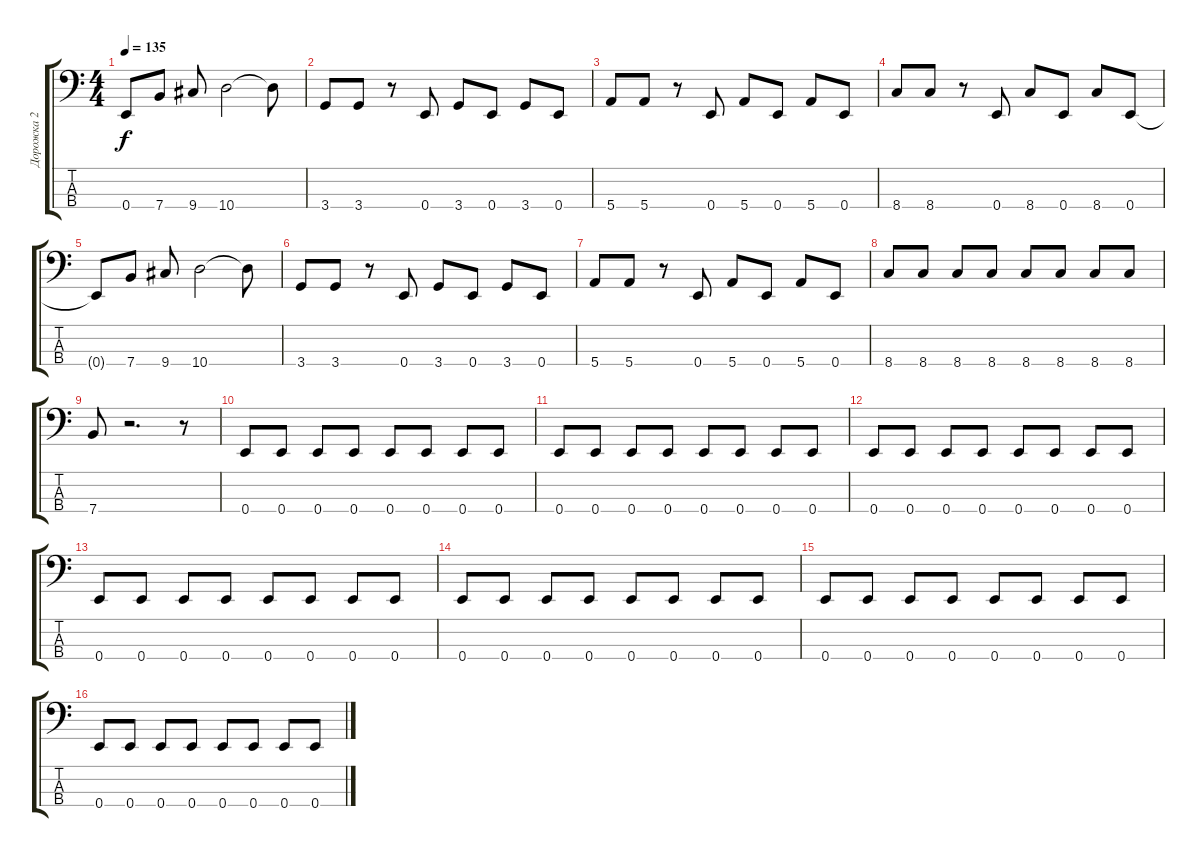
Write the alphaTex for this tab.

\track ("Дорожка 2" "Дорожка 2") {instrument electricbasspick}
\staff {score tabs}
\tuning (G2 D2 A1 E1) {hide}
\ts (4 4)
\tempo 135
\clef f4
\ks c
0.4{t}.8{dy f} 7.4.8 9.4.8 10.4.2 10.4{t}.8 |
3.4.8 3.4.8 r.8 0.4.8 3.4.8 0.4.8 3.4.8 0.4.8 |
5.4.8 5.4.8 r.8 0.4.8 5.4.8 0.4.8 5.4.8 0.4.8 |
8.4.8 8.4.8 r.8 0.4.8 8.4.8 0.4.8 8.4.8 0.4.8 |
0.4{t}.8 7.4.8 9.4.8 10.4.2 10.4{t}.8 |
3.4.8 3.4.8 r.8 0.4.8 3.4.8 0.4.8 3.4.8 0.4.8 |
5.4.8 5.4.8 r.8 0.4.8 5.4.8 0.4.8 5.4.8 0.4.8 |
8.4.8 8.4.8 8.4.8 8.4.8 8.4.8 8.4.8 8.4.8 8.4.8 |
7.4.8 r.2{d} r.8 |
0.4.8 0.4.8 0.4.8 0.4.8 0.4.8 0.4.8 0.4.8 0.4.8 |
0.4.8 0.4.8 0.4.8 0.4.8 0.4.8 0.4.8 0.4.8 0.4.8 |
0.4.8 0.4.8 0.4.8 0.4.8 0.4.8 0.4.8 0.4.8 0.4.8 |
0.4.8 0.4.8 0.4.8 0.4.8 0.4.8 0.4.8 0.4.8 0.4.8 |
0.4.8 0.4.8 0.4.8 0.4.8 0.4.8 0.4.8 0.4.8 0.4.8 |
0.4.8 0.4.8 0.4.8 0.4.8 0.4.8 0.4.8 0.4.8 0.4.8 |
0.4.8 0.4.8 0.4.8 0.4.8 0.4.8 0.4.8 0.4.8 0.4.8
